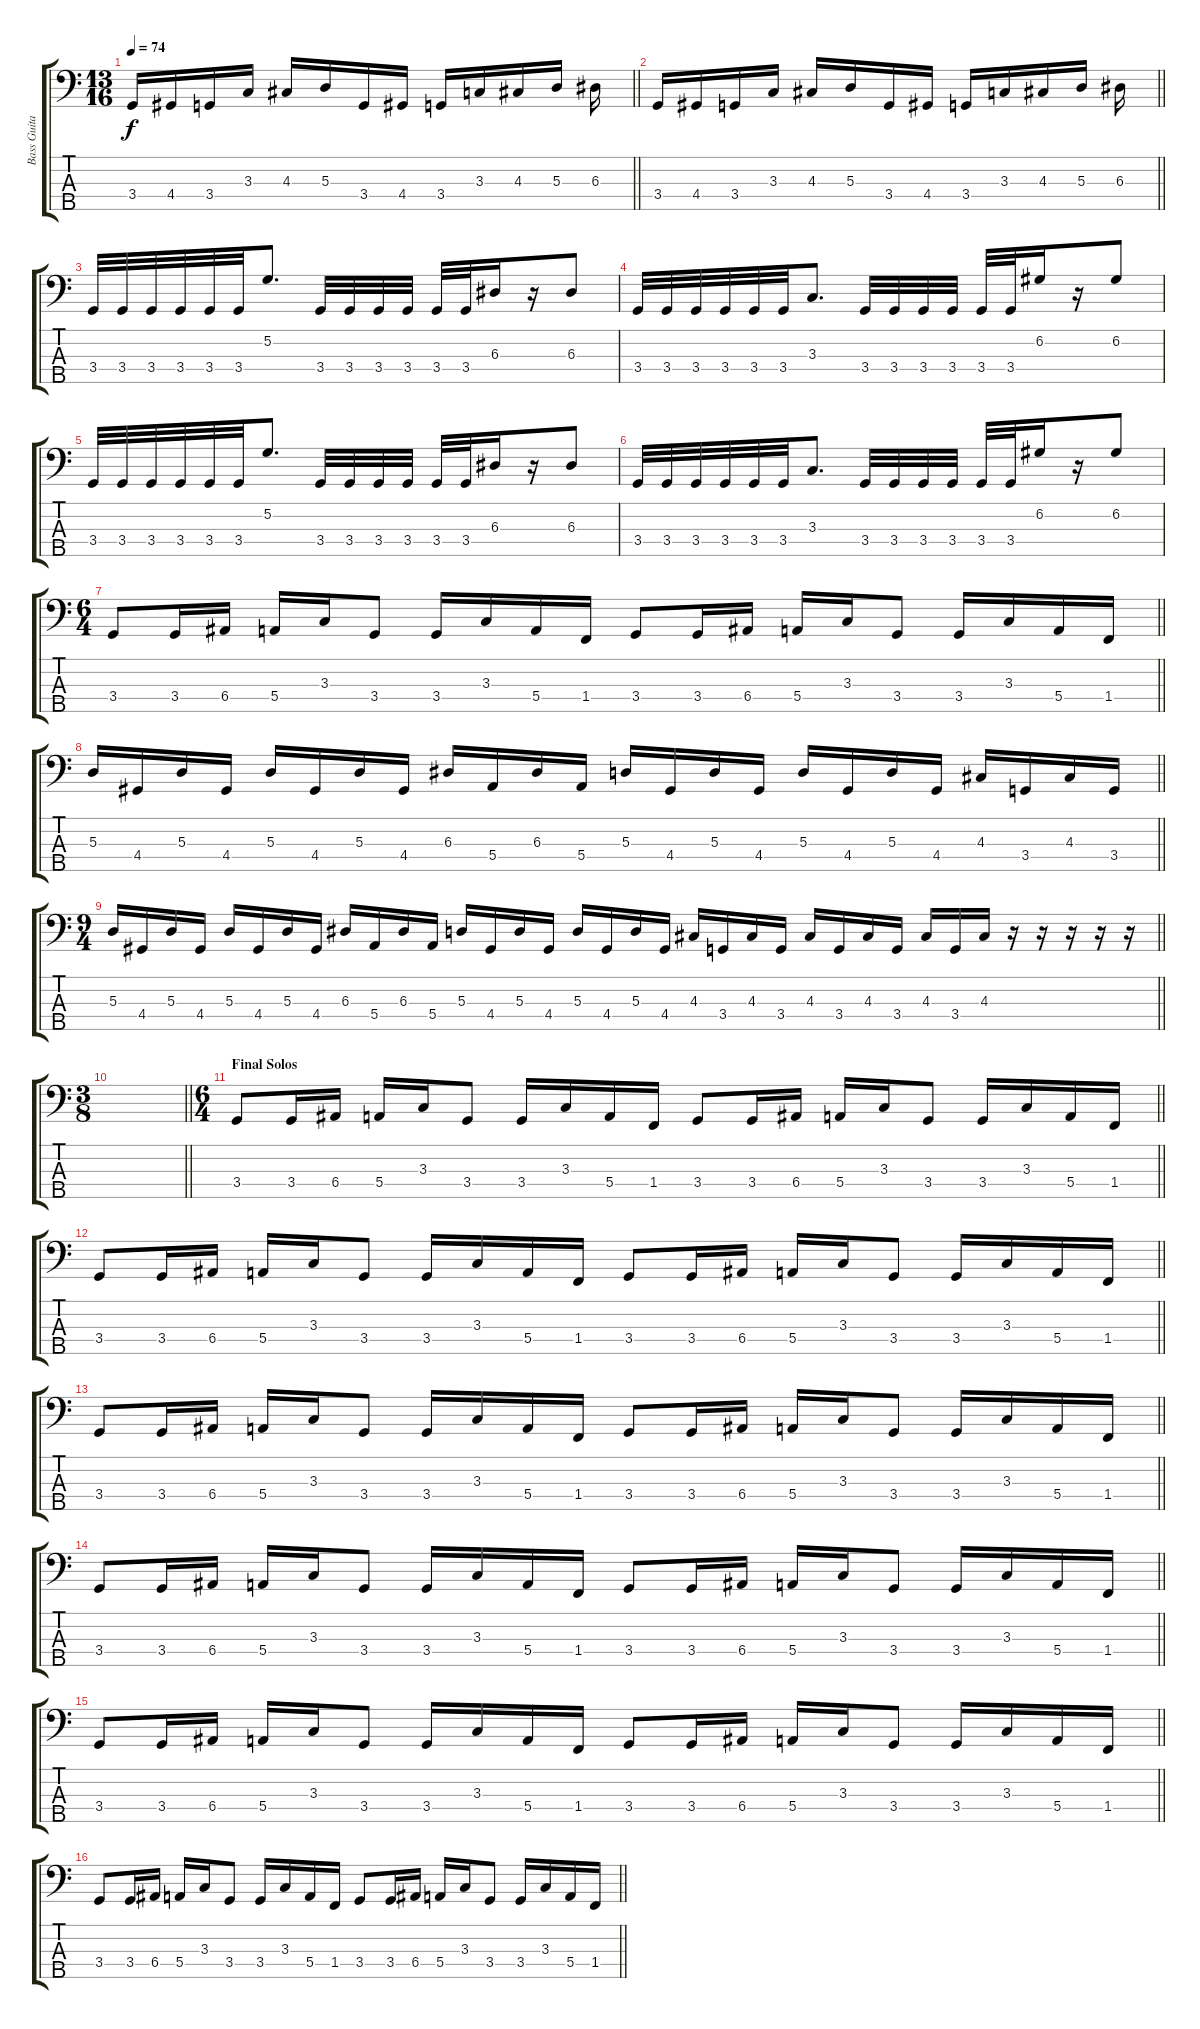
\track ("Bass Guitar" "Bass Guita") {instrument electricbassfinger}
\staff {score tabs}
\tuning (G2 D2 A1 E1 B0) {hide}
\ts (13 16)
\tempo 74
\clef f4
\barLineRight lightlight
\ks c
3.4.16{dy f} 4.4.16 3.4.16 3.3.16 4.3.16 5.3.16 3.4.16 4.4.16 3.4.16 3.3.16 4.3.16 5.3.16 6.3.16 |
\barLineRight lightlight
3.4.16 4.4.16 3.4.16 3.3.16 4.3.16 5.3.16 3.4.16 4.4.16 3.4.16 3.3.16 4.3.16 5.3.16 6.3.16 |
3.4.32 3.4.32 3.4.32 3.4.32 3.4.32 3.4.32 5.2.8{d} 3.4.32 3.4.32 3.4.32 3.4.32 3.4.32 3.4.32 6.3.16 r.16 6.3.8 |
3.4.32 3.4.32 3.4.32 3.4.32 3.4.32 3.4.32 3.3.8{d} 3.4.32 3.4.32 3.4.32 3.4.32 3.4.32 3.4.32 6.2.16 r.16 6.2.8 |
3.4.32 3.4.32 3.4.32 3.4.32 3.4.32 3.4.32 5.2.8{d} 3.4.32 3.4.32 3.4.32 3.4.32 3.4.32 3.4.32 6.3.16 r.16 6.3.8 |
3.4.32 3.4.32 3.4.32 3.4.32 3.4.32 3.4.32 3.3.8{d} 3.4.32 3.4.32 3.4.32 3.4.32 3.4.32 3.4.32 6.2.16 r.16 6.2.8 |
\ts (6 4)
\barLineRight lightlight
3.4.8 3.4.16 6.4.16 5.4.16 3.3.16 3.4.8 3.4.16 3.3.16 5.4.16 1.4.16 3.4.8 3.4.16 6.4.16 5.4.16 3.3.16 3.4.8 3.4.16 3.3.16 5.4.16 1.4.16 |
\barLineRight lightlight
5.3.16 4.4.16 5.3.16 4.4.16 5.3.16 4.4.16 5.3.16 4.4.16 6.3.16 5.4.16 6.3.16 5.4.16 5.3.16 4.4.16 5.3.16 4.4.16 5.3.16 4.4.16 5.3.16 4.4.16 4.3.16 3.4.16 4.3.16 3.4.16 |
\ts (9 4)
\barLineRight lightlight
5.3.16 4.4.16 5.3.16 4.4.16 5.3.16 4.4.16 5.3.16 4.4.16 6.3.16 5.4.16 6.3.16 5.4.16 5.3.16 4.4.16 5.3.16 4.4.16 5.3.16 4.4.16 5.3.16 4.4.16 4.3.16 3.4.16 4.3.16 3.4.16 4.3.16 3.4.16 4.3.16 3.4.16 4.3.16 3.4.16 4.3.16 r.16 r.16 r.16 r.16 r.16 |
\ts (3 8)
\barLineRight lightlight
|
\ts (6 4)
\section ("" "Final Solos")
\barLineRight lightlight
3.4.8 3.4.16 6.4.16 5.4.16 3.3.16 3.4.8 3.4.16 3.3.16 5.4.16 1.4.16 3.4.8 3.4.16 6.4.16 5.4.16 3.3.16 3.4.8 3.4.16 3.3.16 5.4.16 1.4.16 |
\barLineRight lightlight
3.4.8 3.4.16 6.4.16 5.4.16 3.3.16 3.4.8 3.4.16 3.3.16 5.4.16 1.4.16 3.4.8 3.4.16 6.4.16 5.4.16 3.3.16 3.4.8 3.4.16 3.3.16 5.4.16 1.4.16 |
\barLineRight lightlight
3.4.8 3.4.16 6.4.16 5.4.16 3.3.16 3.4.8 3.4.16 3.3.16 5.4.16 1.4.16 3.4.8 3.4.16 6.4.16 5.4.16 3.3.16 3.4.8 3.4.16 3.3.16 5.4.16 1.4.16 |
\barLineRight lightlight
3.4.8 3.4.16 6.4.16 5.4.16 3.3.16 3.4.8 3.4.16 3.3.16 5.4.16 1.4.16 3.4.8 3.4.16 6.4.16 5.4.16 3.3.16 3.4.8 3.4.16 3.3.16 5.4.16 1.4.16 |
\barLineRight lightlight
3.4.8 3.4.16 6.4.16 5.4.16 3.3.16 3.4.8 3.4.16 3.3.16 5.4.16 1.4.16 3.4.8 3.4.16 6.4.16 5.4.16 3.3.16 3.4.8 3.4.16 3.3.16 5.4.16 1.4.16 |
\barLineRight lightlight
3.4.8 3.4.16 6.4.16 5.4.16 3.3.16 3.4.8 3.4.16 3.3.16 5.4.16 1.4.16 3.4.8 3.4.16 6.4.16 5.4.16 3.3.16 3.4.8 3.4.16 3.3.16 5.4.16 1.4.16
